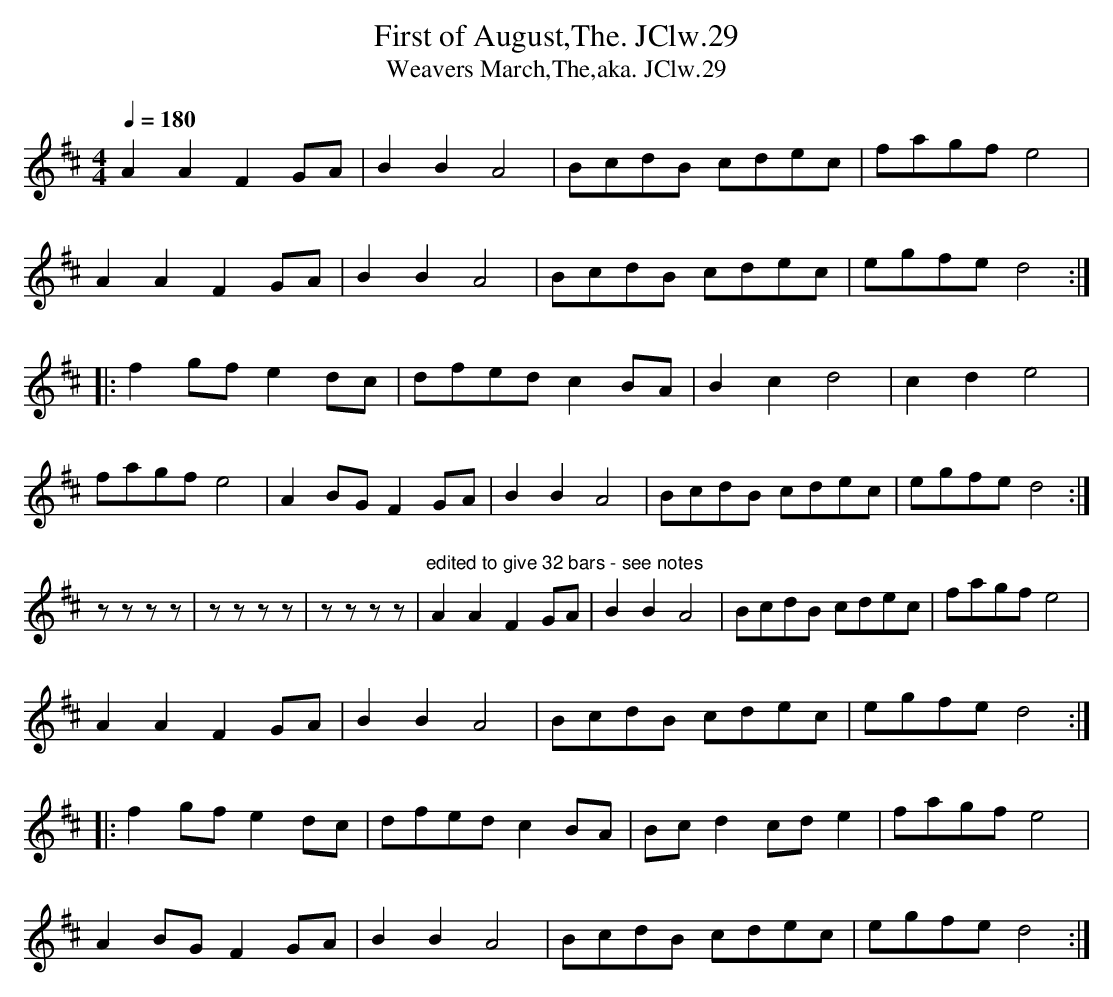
X:1
T:First of August,The. JClw.29
T:Weavers March,The,aka. JClw.29
M:4/4
L:1/8
Q:1/4=180
K:D major
A2A2F2GA|B2B2A4|BcdB cdec|fagfe4|!
A2A2F2GA|B2B2A4|BcdB cdec|egfed4::!
f2gfe2dc|dfed c2BA|B2c2d4|c2d2e4|!
fagfe4|A2BGF2GA|B2B2A4|BcdB cdec|egfe d4:|!
zzzz|zzzz|zzzz|
"edited to give 32 bars - see notes"
A2A2F2GA|B2B2A4|BcdB cdec|fagfe4|!
A2A2F2GA|B2B2A4|BcdB cdec|egfed4::!
f2gfe2dc|dfed c2BA|Bcd2 cde2|fagfe4|!
A2BGF2GA|B2B2A4|BcdB cdec|egfe d4:|
